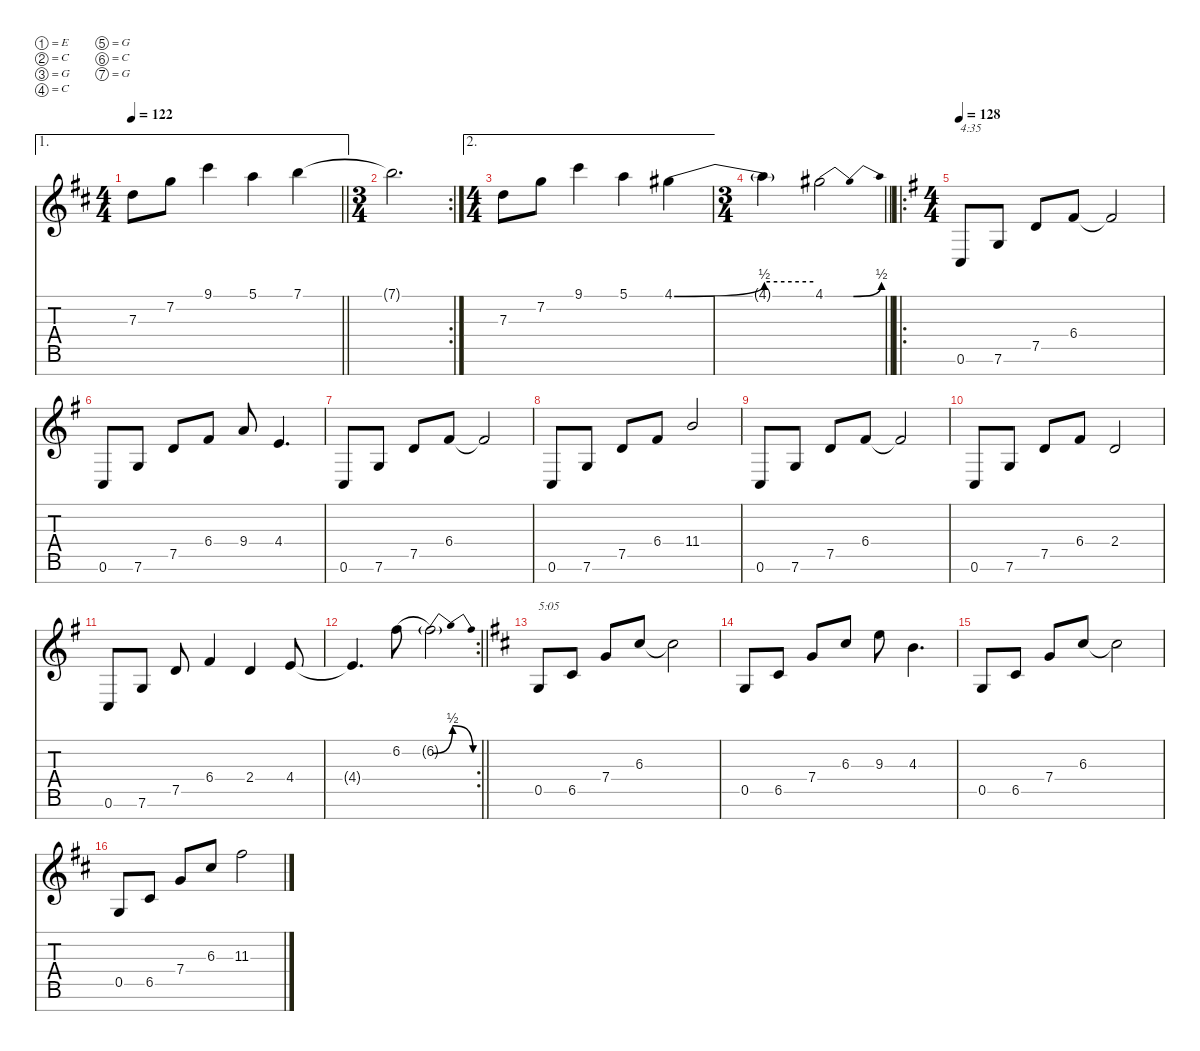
\defaultSystemsLayout 4
\hideDynamics
\bracketExtendMode nobrackets
\singleTrackTrackNamePolicy hidden
\multiTrackTrackNamePolicy hidden
\firstSystemTrackNameMode fullname
\firstSystemTrackNameOrientation horizontal
\otherSystemsTrackNameOrientation horizontal
\track ("Guitar 1" "dist.guit.") {instrument distortionguitar}
\staff {score tabs}
\tuning (E4 C4 G3 C3 G2 C2 G1)
\ae 1
\ts (4 4)
\tempo 122
\clef g2
\barLineRight lightlight
\ks bminor
7.3{acc forcenatural}.8{dy f beam Down} 7.2{acc forcenatural}.8{beam Down} 9.1{acc #}.4{beam Down} 5.1{acc forcenatural}.4{beam Down} 7.1{acc forcenatural}.4{beam Down} |
\rc 2
\ts (3 4)
\beaming (8 2 2 2)
7.1{t acc forcenatural}.2{d beam Down} |
\ae 2
\ts (4 4)
\beaming (8 2 2 2 2)
7.3{acc forcenatural}.8{beam Down} 7.2{acc forcenatural}.8{beam Down} 9.1{acc #}.4{beam Down} 5.1{acc forcenatural}.4{beam Down} 4.1{be (bend 0 0 60 2) acc #}.4{beam Down} |
\ts (3 4)
\beaming (8 2 2 2)
\barLineRight lightlight
4.1{be (hold 0 2 60 2) t}.4{beam Down} 4.1{be (bendrelease 0 0 6 2 27 2 3 0) acc #}.2{beam Down} |
\ro
\ts (4 4)
\beaming (8 2 2 2 2)
\tempo 128
\ks eminor
0.6{acc forcenatural}.8{txt "4:35" beam Up} 7.6{acc forcenatural}.8{beam Up} 7.5{acc forcenatural}.8{beam Up} 6.4{acc #}.8{beam Up} 6.4{t acc #}.2{beam Up} |
0.6{acc forcenatural}.8{beam Up} 7.6{acc forcenatural}.8{beam Up} 7.5{acc forcenatural}.8{beam Up} 6.4{acc #}.8{beam Up} 9.4{acc forcenatural}.8{beam Up} 4.4{acc forcenatural}.4{d beam Up} |
0.6{acc forcenatural}.8{beam Up} 7.6{acc forcenatural}.8{beam Up} 7.5{acc forcenatural}.8{beam Up} 6.4{acc #}.8{beam Up} 6.4{t acc #}.2{beam Up} |
0.6{acc forcenatural}.8{beam Up} 7.6{acc forcenatural}.8{beam Up} 7.5{acc forcenatural}.8{beam Up} 6.4{acc #}.8{beam Up} 11.4{acc forcenatural}.2{beam Up} |
0.6{acc forcenatural}.8{beam Up} 7.6{acc forcenatural}.8{beam Up} 7.5{acc forcenatural}.8{beam Up} 6.4{acc #}.8{beam Up} 6.4{t acc #}.2{beam Up} |
0.6{acc forcenatural}.8{beam Up} 7.6{acc forcenatural}.8{beam Up} 7.5{acc forcenatural}.8{beam Up} 6.4{acc #}.8{beam Up} 2.4{acc forcenatural}.2{beam Up} |
0.6{acc forcenatural}.8{beam Up} 7.6{acc forcenatural}.8{beam Up} 7.5{acc forcenatural}.8{beam Up} 6.4{acc #}.4{beam Up} 2.4{acc forcenatural}.4{beam Up} 4.4{acc forcenatural}.8{beam Up} |
\rc 2
\barLineRight lightlight
4.4{t acc forcenatural}.4{d beam Up} 6.2{be (hold 0 0 60 0) acc #}.8{beam Down} 6.2{be (bendrelease 0 0 30 2 30 2 60 0) t acc #}.2{beam Down} |
\ks bminor
0.5{acc forcenatural}.8{txt "5:05" beam Up} 6.5{acc #}.8{beam Up} 7.4{acc forcenatural}.8{beam Up} 6.3{acc #}.8{beam Up} 6.3{t acc #}.2{beam Down} |
0.5{acc forcenatural}.8{beam Up} 6.5{acc #}.8{beam Up} 7.4{acc forcenatural}.8{beam Up} 6.3{acc #}.8{beam Up} 9.3{acc forcenatural}.8{beam Down} 4.3{acc forcenatural}.4{d beam Down} |
0.5{acc forcenatural}.8{beam Up} 6.5{acc #}.8{beam Up} 7.4{acc forcenatural}.8{beam Up} 6.3{acc #}.8{beam Up} 6.3{t acc #}.2{beam Down} |
0.5{acc forcenatural}.8{beam Up} 6.5{acc #}.8{beam Up} 7.4{acc forcenatural}.8{beam Up} 6.3{acc #}.8{beam Up} 11.3{acc #}.2{beam Down}
